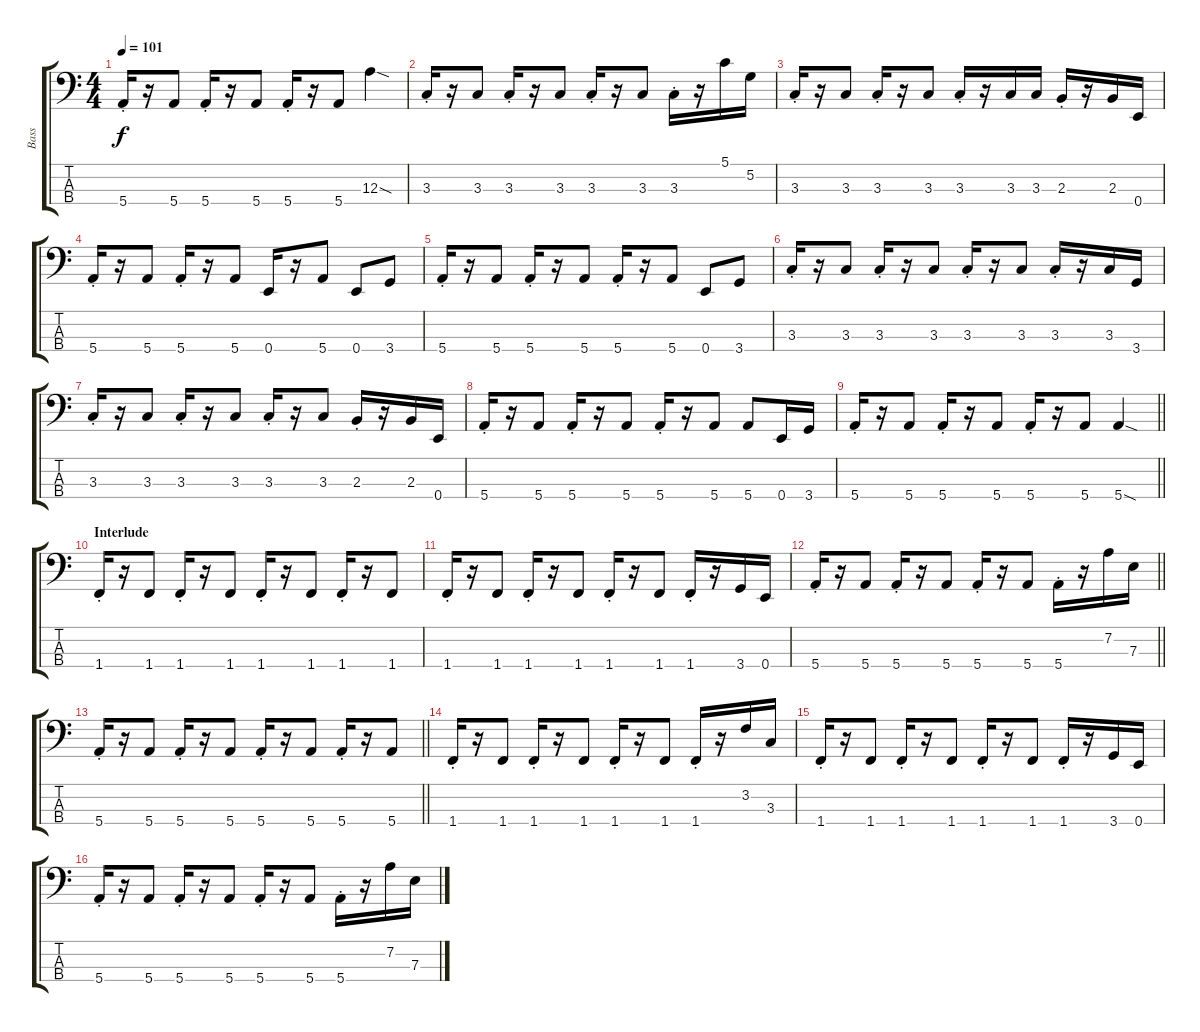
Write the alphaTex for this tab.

\track ("Bass" "Bass") {instrument electricbassfinger}
\staff {score tabs}
\tuning (G2 D2 A1 E1) {hide}
\ts (4 4)
\tempo 101
\clef f4
\ks c
5.4{st}.16{dy f} r.16 5.4.8 5.4{st}.16 r.16 5.4.8 5.4{st}.16 r.16 5.4.8 12.3{sod}.4 |
3.3{st}.16 r.16 3.3.8 3.3{st}.16 r.16 3.3.8 3.3{st}.16 r.16 3.3.8 3.3{st}.16 r.16 5.1.16 5.2.16 |
3.3{st}.16 r.16 3.3.8 3.3{st}.16 r.16 3.3.8 3.3{st}.16 r.16 3.3.16 3.3.16 2.3{st}.16 r.16 2.3.16 0.4.16 |
5.4{st}.16 r.16 5.4.8 5.4{st}.16 r.16 5.4.8 0.4.16 r.16 5.4.8 0.4.8 3.4.8 |
5.4{st}.16 r.16 5.4.8 5.4{st}.16 r.16 5.4.8 5.4{st}.16 r.16 5.4.8 0.4.8 3.4.8 |
3.3{st}.16 r.16 3.3.8 3.3{st}.16 r.16 3.3.8 3.3{st}.16 r.16 3.3.8 3.3{st}.16 r.16 3.3.16 3.4.16 |
3.3{st}.16 r.16 3.3.8 3.3{st}.16 r.16 3.3.8 3.3{st}.16 r.16 3.3.8 2.3{st}.16 r.16 2.3.16 0.4.16 |
5.4{st}.16 r.16 5.4.8 5.4{st}.16 r.16 5.4.8 5.4{st}.16 r.16 5.4.8 5.4.8 0.4.16 3.4.16 |
\barLineRight lightlight
5.4{st}.16 r.16 5.4.8 5.4{st}.16 r.16 5.4.8 5.4{st}.16 r.16 5.4.8 5.4{sod}.4 |
\section ("" "Interlude")
1.4{st}.16 r.16 1.4.8 1.4{st}.16 r.16 1.4.8 1.4{st}.16 r.16 1.4.8 1.4{st}.16 r.16 1.4.8 |
1.4{st}.16 r.16 1.4.8 1.4{st}.16 r.16 1.4.8 1.4{st}.16 r.16 1.4.8 1.4{st}.16 r.16 3.4.16 0.4.16 |
\barLineRight lightlight
5.4{st}.16 r.16 5.4.8 5.4{st}.16 r.16 5.4.8 5.4{st}.16 r.16 5.4.8 5.4{st}.16 r.16 7.2.16 7.3.16 |
\barLineRight lightlight
5.4{st}.16 r.16 5.4.8 5.4{st}.16 r.16 5.4.8 5.4{st}.16 r.16 5.4.8 5.4{st}.16 r.16 5.4.8 |
1.4{st}.16 r.16 1.4.8 1.4{st}.16 r.16 1.4.8 1.4{st}.16 r.16 1.4.8 1.4{st}.16 r.16 3.2.16 3.3.16 |
1.4{st}.16 r.16 1.4.8 1.4{st}.16 r.16 1.4.8 1.4{st}.16 r.16 1.4.8 1.4{st}.16 r.16 3.4.16 0.4.16 |
5.4{st}.16 r.16 5.4.8 5.4{st}.16 r.16 5.4.8 5.4{st}.16 r.16 5.4.8 5.4{st}.16 r.16 7.2.16 7.3.16
